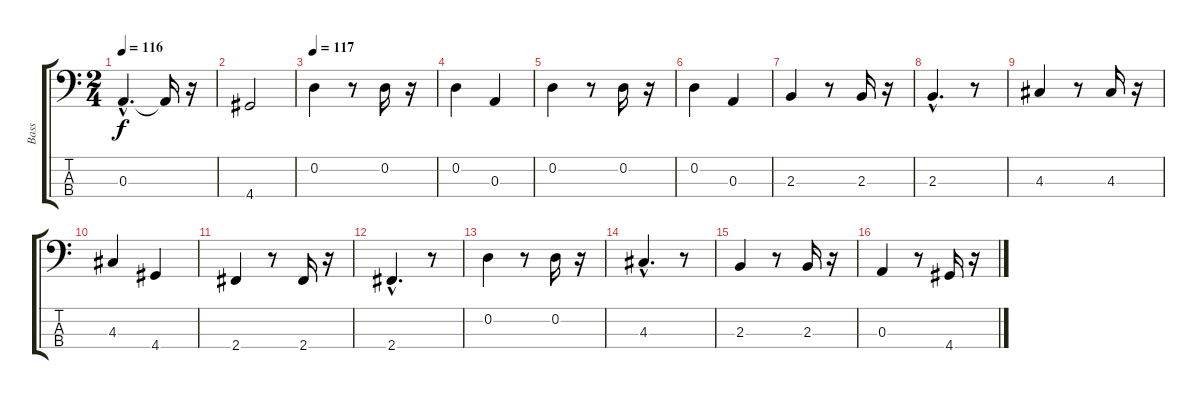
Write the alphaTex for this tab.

\track ("Bass" "Bass") {instrument electricbassfinger}
\staff {score tabs}
\tuning (G2 D2 A1 E1) {hide}
\ts (2 4)
\tempo 116
\clef f4
\ks c
0.3{hac}.4{d dy f} 0.3{t}.16 r.16 |
4.4.2 |
\tempo 117
0.2.4 r.8 0.2.16 r.16 |
0.2.4 0.3.4 |
0.2.4 r.8 0.2.16 r.16 |
0.2.4 0.3.4 |
2.3.4 r.8 2.3.16 r.16 |
2.3{hac}.4{d} r.8 |
4.3.4 r.8 4.3.16 r.16 |
4.3.4 4.4.4 |
2.4.4 r.8 2.4.16 r.16 |
2.4{hac}.4{d} r.8 |
0.2.4 r.8 0.2.16 r.16 |
4.3{hac}.4{d} r.8 |
2.3.4 r.8 2.3.16 r.16 |
0.3.4 r.8 4.4.16 r.16
